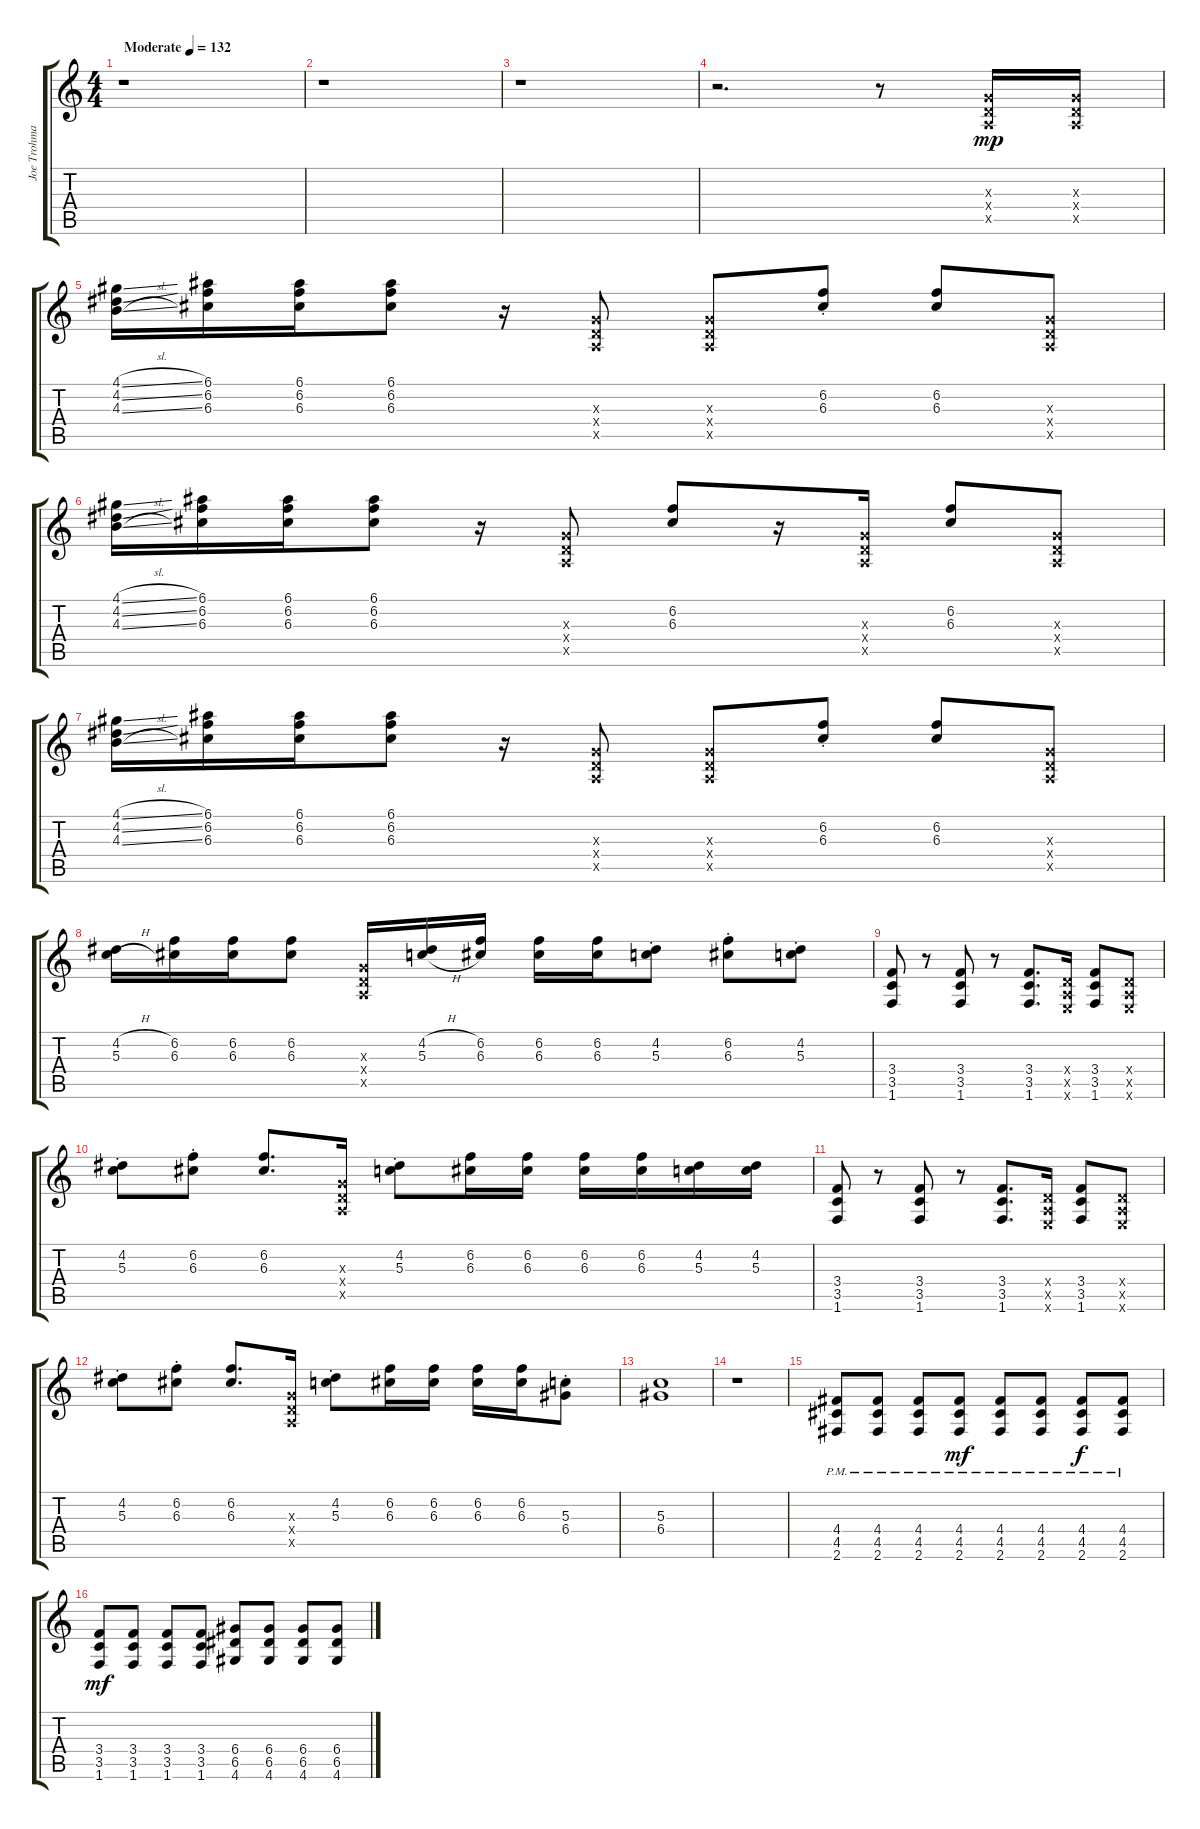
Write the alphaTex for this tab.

\track ("Joe Trohman " "Joe Trohma") {instrument distortionguitar}
\staff {score tabs}
\tuning (E4 B3 G3 D3 A2 E2) {hide}
\ts (4 4)
\tempo (132 "Moderate")
\tempo 97
\tempo (132 "Moderate")
\clef g2
\ks c
r.1{dy mp instrument distortionguitar} |
r.1 |
r.1 |
r.2{d} r.8 (0.3{x} 0.4{x} 0.5{x}).16{balance 2 instrument electricguitarclean} (0.3{x} 0.4{x} 0.5{x}).16 |
(4.1{sl} 4.2{sl} 4.3{sl}).16 (6.1 6.2 6.3).16 (6.1 6.2 6.3).16 (6.1 6.2 6.3).8 r.16 (0.3{x} 0.4{x} 0.5{x}).8 (0.3{x} 0.4{x} 0.5{x}).8 (6.2{st} 6.3{st}).8 (6.2 6.3).8 (0.3{x} 0.4{x} 0.5{x}).8 |
(4.1{sl} 4.2{sl} 4.3{sl}).16 (6.1 6.2 6.3).16 (6.1 6.2 6.3).16 (6.1 6.2 6.3).8 r.16 (0.3{x} 0.4{x} 0.5{x}).8 (6.2 6.3).8 r.16 (0.3{x} 0.4{x} 0.5{x}).16 (6.2 6.3).8 (0.3{x} 0.4{x} 0.5{x}).8 |
(4.1{sl} 4.2{sl} 4.3{sl}).16 (6.1 6.2 6.3).16 (6.1 6.2 6.3).16 (6.1 6.2 6.3).8 r.16 (0.3{x} 0.4{x} 0.5{x}).8 (0.3{x} 0.4{x} 0.5{x}).8 (6.2{st} 6.3{st}).8 (6.2 6.3).8 (0.3{x} 0.4{x} 0.5{x}).8 |
(4.2{h} 5.3{h}).16 (6.2 6.3).16 (6.2 6.3).16 (6.2 6.3).8 (0.3{x} 0.4{x} 0.5{x}).16 (4.2{h} 5.3{h}).16 (6.2 6.3).16 (6.2 6.3).16 (6.2 6.3).16 (4.2{st} 5.3{st}).8 (6.2{st} 6.3{st}).8 (4.2{st} 5.3{st}).8 |
(3.4 3.5 1.6).8 r.8 (3.4 3.5 1.6).8 r.8 (3.4 3.5 1.6).8{d} (0.4{x} 0.5{x} 0.6{x}).16 (3.4 3.5 1.6).8 (0.4{x} 0.5{x} 0.6{x}).8 |
(4.2{st} 5.3{st}).8 (6.2{st} 6.3{st}).8 (6.2 6.3).8{d} (0.3{x} 0.4{x} 0.5{x}).16 (4.2{st} 5.3{st}).8 (6.2 6.3).16 (6.2 6.3).16 (6.2 6.3).16 (6.2 6.3).16 (4.2 5.3).16 (4.2 5.3).16 |
(3.4 3.5 1.6).8 r.8 (3.4 3.5 1.6).8 r.8 (3.4 3.5 1.6).8{d} (0.4{x} 0.5{x} 0.6{x}).16 (3.4 3.5 1.6).8 (0.4{x} 0.5{x} 0.6{x}).8 |
(4.2{st} 5.3{st}).8 (6.2{st} 6.3{st}).8 (6.2 6.3).8{d} (0.3{x} 0.4{x} 0.5{x}).16 (4.2{st} 5.3{st}).8 (6.2 6.3).16 (6.2 6.3).16 (6.2 6.3).16 (6.2 6.3).16 (5.3{st} 6.4{st}).8 |
(5.3 6.4).1 |
r.1 |
(4.4 4.5{pm} 2.6{pm}).8{balance 0 instrument distortionguitar} (4.4 4.5{pm} 2.6{pm}).8 (4.4 4.5{pm} 2.6{pm}).8 (4.4 4.5{pm} 2.6{pm}).8{dy mf} (4.4 4.5{pm} 2.6{pm}).8 (4.4 4.5{pm} 2.6{pm}).8 (4.4 4.5{pm} 2.6{pm}).8{dy f} (4.4 4.5{pm} 2.6{pm}).8 |
(3.4 3.5 1.6).8{dy mf} (3.4 3.5 1.6).8 (3.4 3.5 1.6).8 (3.4 3.5 1.6).8 (6.4 6.5 4.6).8 (6.4 6.5 4.6).8 (6.4 6.5 4.6).8 (6.4 6.5 4.6).8
